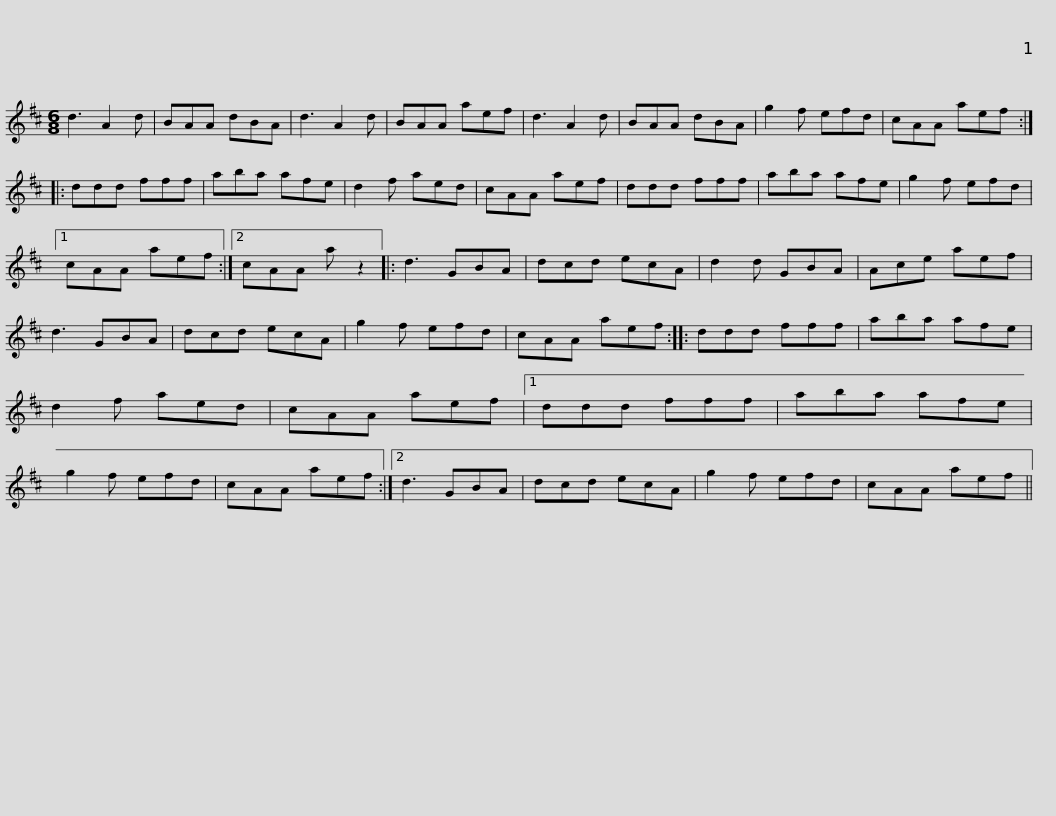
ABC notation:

X:1
L:1/8
M:6/8
I:linebreak $
K:D
V:1 treble
V:1
 d3 A2 d | BAA dBA | d3 A2 d | BAA aef | d3 A2 d | %5
 BAA dBA | g2 f efd | cAA aef ::$ ddd fff | aba afe | %10
 d2 f aed | cAA aef | ddd fff | aba afe | g2 f efd |1$ %15
 cAA aef :|2 cAA a z2 |: d3 GBA | dcd ecA | d2 d GBA | %20
 Ace aef | d3 GBA | dcd ecA |$ g2 f efd | cAA aef :: %25
 ddd fff | aba afe | d2 f aed | cAA aef |1 ddd fff |$ %30
 aba afe | g2 f efd | cAA aef :|2 d3 GBA | dcd ecA | %35
 g2 f efd | cAA aef || %37
